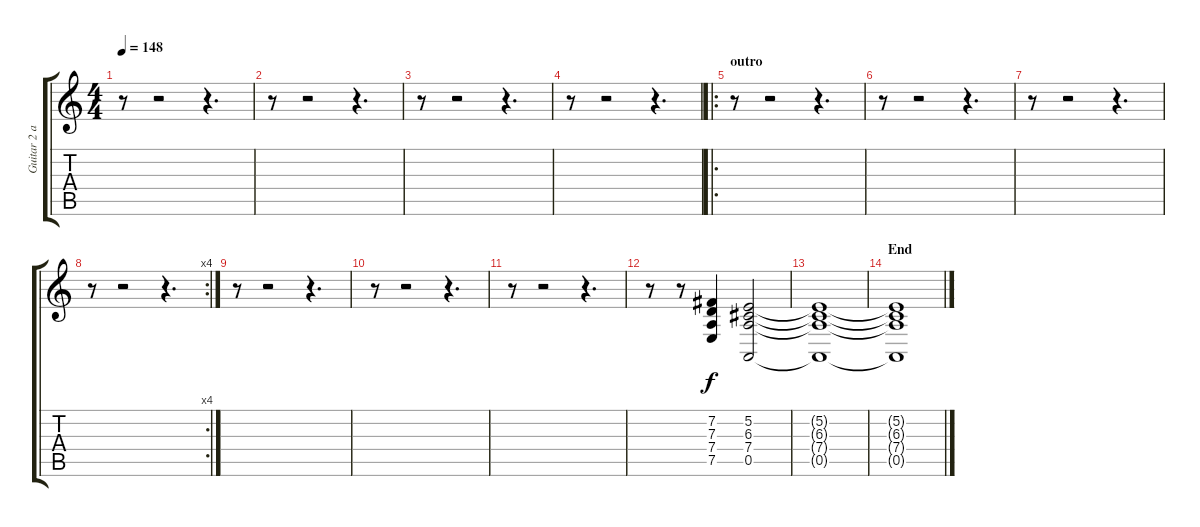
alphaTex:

\track ("Guitar 2 and Synths" "Guitar 2 a") {instrument lead8bassandlead}
\staff {score tabs}
\tuning (E4 B3 G3 D3 A2 E2) {hide}
\ts (4 4)
\tempo 148
\clef g2
\ks c
r.8{dy f} r.2 r.4{d} |
r.8 r.2 r.4{d} |
r.8 r.2 r.4{d} |
r.8 r.2 r.4{d} |
\ro
\section ("" "outro")
r.8 r.2 r.4{d} |
r.8 r.2 r.4{d} |
r.8 r.2 r.4{d} |
\rc 4
r.8 r.2 r.4{d} |
r.8 r.2 r.4{d} |
r.8 r.2 r.4{d} |
r.8 r.2 r.4{d} |
r.8 r.8 (7.2 7.3 7.4 7.5).4{volume 16} (5.2 6.3 7.4 0.5).2 |
(5.2{t} 6.3{t} 7.4{t} 0.5{t}).1{volume 16} |
\section ("" "End")
(5.2{t} 6.3{t} 7.4{t} 0.5{t}).1{volume 0}
